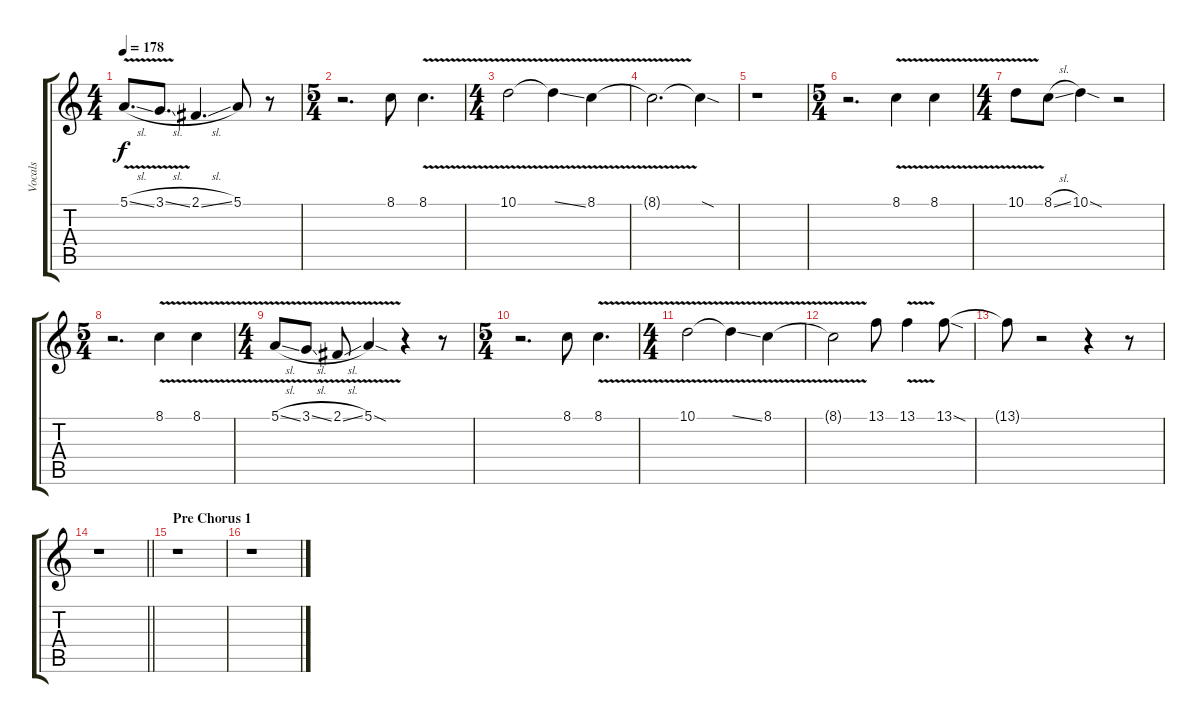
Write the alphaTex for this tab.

\track ("Vocals" "Vocals") {instrument tenorsax}
\staff {score tabs}
\tuning (E4 B3 G3 D3 A2 D2) {hide}
\ts (4 4)
\tempo 178
\clef g2
\ks c
5.1{v sl}.8{d dy f} 3.1{v sl}.8{d} 2.1{sl}.4{d} 5.1.8 r.8 |
\ts (5 4)
r.2{d} 8.1.8 8.1{v}.4{d} |
\ts (4 4)
10.1{v}.2 10.1{ss t}.4 8.1{v}.4 |
8.1{t}.2{d} 8.1{sod t}.4 |
r.1 |
\ts (5 4)
r.2{d} 8.1{v}.4 8.1{v}.4 |
\ts (4 4)
10.1{v}.8 8.1{sl}.8 10.1{sod}.4 r.2 |
\ts (5 4)
r.2{d} 8.1{v}.4 8.1{v}.4 |
\ts (4 4)
5.1{v sl}.8 3.1{v sl}.8 2.1{v sl}.8 5.1{v sod}.4 r.4 r.8 |
\ts (5 4)
r.2{d} 8.1.8 8.1{v}.4{d} |
\ts (4 4)
10.1{v}.2 10.1{ss t}.4 8.1{v}.4 |
8.1{t}.2 13.1.8 13.1{v}.4 13.1{sod}.8 |
13.1{t}.8 r.2 r.4 r.8 |
\barLineRight lightlight
r.1 |
\section ("" "Pre Chorus 1")
r.1 |
r.1
